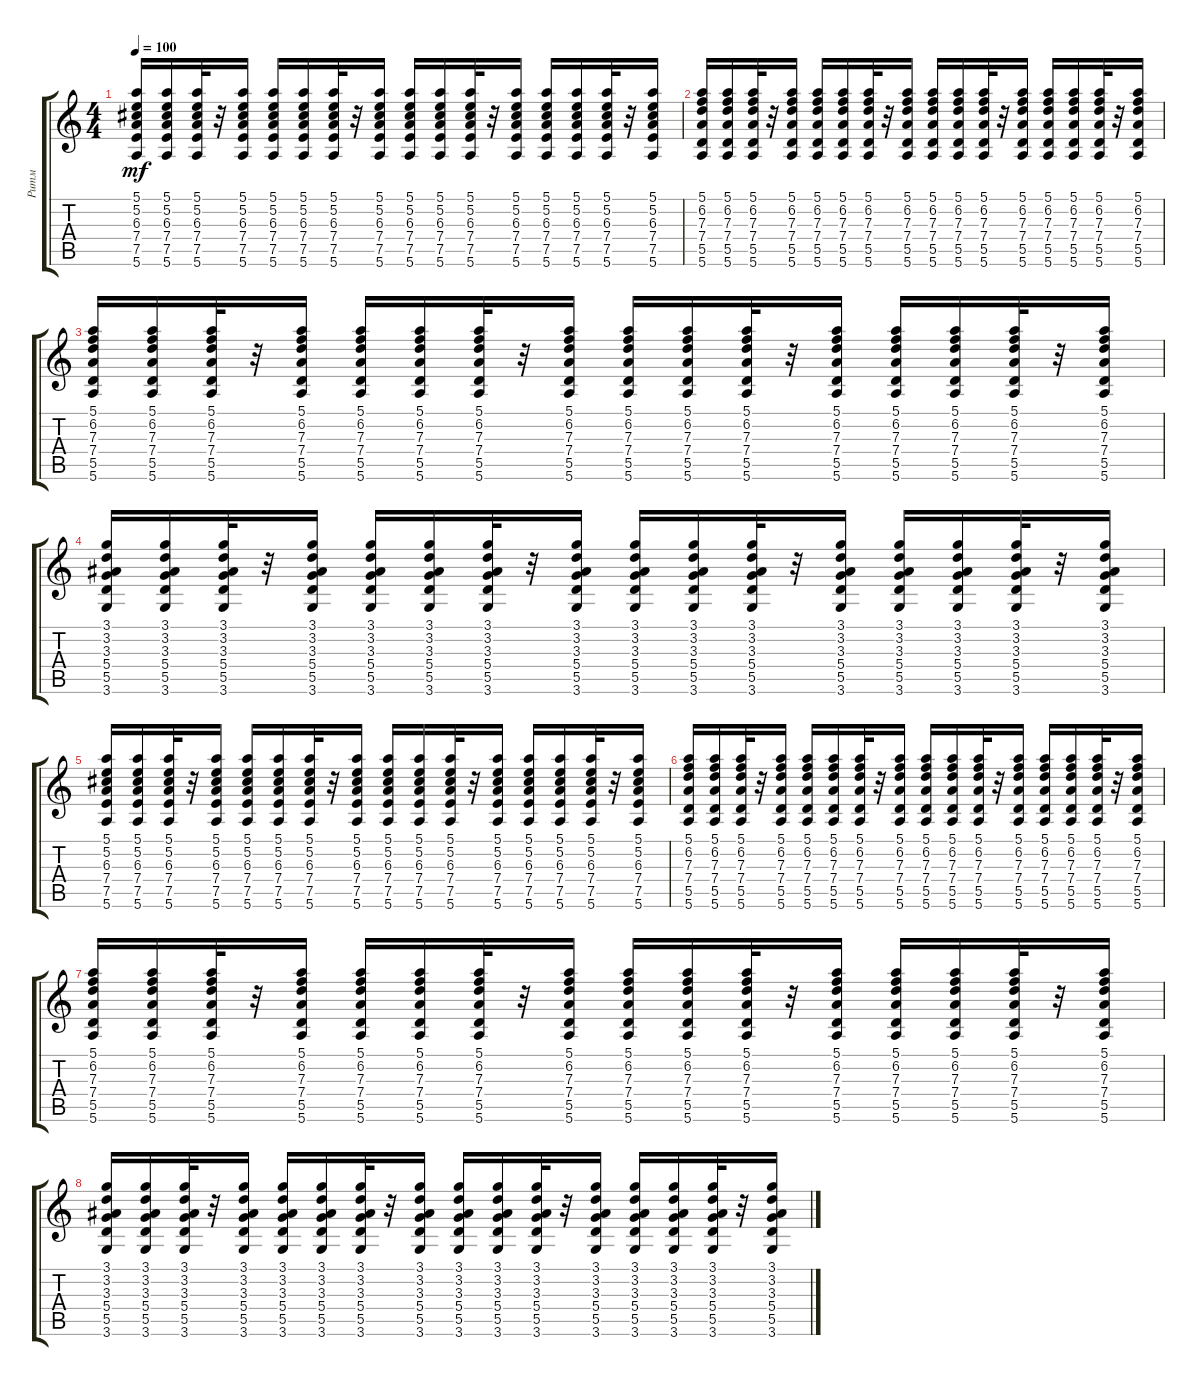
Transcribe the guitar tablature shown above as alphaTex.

\track ("Ритм" "Ритм") {instrument acousticguitarsteel}
\staff {score tabs}
\tuning (E4 B3 G3 D3 A2 E2) {hide}
\ts (4 4)
\tempo 100
\clef g2
\ks c
(5.1 5.2 6.3 7.4 7.5 5.6).16{dy mf} (5.1 5.2 6.3 7.4 7.5 5.6).16 (5.1 5.2 6.3 7.4 7.5 5.6).32 r.32 (5.1 5.2 6.3 7.4 7.5 5.6).16 (5.1 5.2 6.3 7.4 7.5 5.6).16 (5.1 5.2 6.3 7.4 7.5 5.6).16 (5.1 5.2 6.3 7.4 7.5 5.6).32 r.32 (5.1 5.2 6.3 7.4 7.5 5.6).16 (5.1 5.2 6.3 7.4 7.5 5.6).16 (5.1 5.2 6.3 7.4 7.5 5.6).16 (5.1 5.2 6.3 7.4 7.5 5.6).32 r.32 (5.1 5.2 6.3 7.4 7.5 5.6).16 (5.1 5.2 6.3 7.4 7.5 5.6).16 (5.1 5.2 6.3 7.4 7.5 5.6).16 (5.1 5.2 6.3 7.4 7.5 5.6).32 r.32 (5.1 5.2 6.3 7.4 7.5 5.6).16 |
(5.1 6.2 7.3 7.4 5.5 5.6).16 (5.1 6.2 7.3 7.4 5.5 5.6).16 (5.1 6.2 7.3 7.4 5.5 5.6).32 r.32 (5.1 6.2 7.3 7.4 5.5 5.6).16 (5.1 6.2 7.3 7.4 5.5 5.6).16 (5.1 6.2 7.3 7.4 5.5 5.6).16 (5.1 6.2 7.3 7.4 5.5 5.6).32 r.32 (5.1 6.2 7.3 7.4 5.5 5.6).16 (5.1 6.2 7.3 7.4 5.5 5.6).16 (5.1 6.2 7.3 7.4 5.5 5.6).16 (5.1 6.2 7.3 7.4 5.5 5.6).32 r.32 (5.1 6.2 7.3 7.4 5.5 5.6).16 (5.1 6.2 7.3 7.4 5.5 5.6).16 (5.1 6.2 7.3 7.4 5.5 5.6).16 (5.1 6.2 7.3 7.4 5.5 5.6).32 r.32 (5.1 6.2 7.3 7.4 5.5 5.6).16 |
(5.1 6.2 7.3 7.4 5.5 5.6).16 (5.1 6.2 7.3 7.4 5.5 5.6).16 (5.1 6.2 7.3 7.4 5.5 5.6).32 r.32 (5.1 6.2 7.3 7.4 5.5 5.6).16 (5.1 6.2 7.3 7.4 5.5 5.6).16 (5.1 6.2 7.3 7.4 5.5 5.6).16 (5.1 6.2 7.3 7.4 5.5 5.6).32 r.32 (5.1 6.2 7.3 7.4 5.5 5.6).16 (5.1 6.2 7.3 7.4 5.5 5.6).16 (5.1 6.2 7.3 7.4 5.5 5.6).16 (5.1 6.2 7.3 7.4 5.5 5.6).32 r.32 (5.1 6.2 7.3 7.4 5.5 5.6).16 (5.1 6.2 7.3 7.4 5.5 5.6).16 (5.1 6.2 7.3 7.4 5.5 5.6).16 (5.1 6.2 7.3 7.4 5.5 5.6).32 r.32 (5.1 6.2 7.3 7.4 5.5 5.6).16 |
(3.1 3.2 3.3 5.4 5.5 3.6).16 (3.1 3.2 3.3 5.4 5.5 3.6).16 (3.1 3.2 3.3 5.4 5.5 3.6).32 r.32 (3.1 3.2 3.3 5.4 5.5 3.6).16 (3.1 3.2 3.3 5.4 5.5 3.6).16 (3.1 3.2 3.3 5.4 5.5 3.6).16 (3.1 3.2 3.3 5.4 5.5 3.6).32 r.32 (3.1 3.2 3.3 5.4 5.5 3.6).16 (3.1 3.2 3.3 5.4 5.5 3.6).16 (3.1 3.2 3.3 5.4 5.5 3.6).16 (3.1 3.2 3.3 5.4 5.5 3.6).32 r.32 (3.1 3.2 3.3 5.4 5.5 3.6).16 (3.1 3.2 3.3 5.4 5.5 3.6).16 (3.1 3.2 3.3 5.4 5.5 3.6).16 (3.1 3.2 3.3 5.4 5.5 3.6).32 r.32 (3.1 3.2 3.3 5.4 5.5 3.6).16 |
(5.1 5.2 6.3 7.4 7.5 5.6).16 (5.1 5.2 6.3 7.4 7.5 5.6).16 (5.1 5.2 6.3 7.4 7.5 5.6).32 r.32 (5.1 5.2 6.3 7.4 7.5 5.6).16 (5.1 5.2 6.3 7.4 7.5 5.6).16 (5.1 5.2 6.3 7.4 7.5 5.6).16 (5.1 5.2 6.3 7.4 7.5 5.6).32 r.32 (5.1 5.2 6.3 7.4 7.5 5.6).16 (5.1 5.2 6.3 7.4 7.5 5.6).16 (5.1 5.2 6.3 7.4 7.5 5.6).16 (5.1 5.2 6.3 7.4 7.5 5.6).32 r.32 (5.1 5.2 6.3 7.4 7.5 5.6).16 (5.1 5.2 6.3 7.4 7.5 5.6).16 (5.1 5.2 6.3 7.4 7.5 5.6).16 (5.1 5.2 6.3 7.4 7.5 5.6).32 r.32 (5.1 5.2 6.3 7.4 7.5 5.6).16 |
(5.1 6.2 7.3 7.4 5.5 5.6).16 (5.1 6.2 7.3 7.4 5.5 5.6).16 (5.1 6.2 7.3 7.4 5.5 5.6).32 r.32 (5.1 6.2 7.3 7.4 5.5 5.6).16 (5.1 6.2 7.3 7.4 5.5 5.6).16 (5.1 6.2 7.3 7.4 5.5 5.6).16 (5.1 6.2 7.3 7.4 5.5 5.6).32 r.32 (5.1 6.2 7.3 7.4 5.5 5.6).16 (5.1 6.2 7.3 7.4 5.5 5.6).16 (5.1 6.2 7.3 7.4 5.5 5.6).16 (5.1 6.2 7.3 7.4 5.5 5.6).32 r.32 (5.1 6.2 7.3 7.4 5.5 5.6).16 (5.1 6.2 7.3 7.4 5.5 5.6).16 (5.1 6.2 7.3 7.4 5.5 5.6).16 (5.1 6.2 7.3 7.4 5.5 5.6).32 r.32 (5.1 6.2 7.3 7.4 5.5 5.6).16 |
(5.1 6.2 7.3 7.4 5.5 5.6).16 (5.1 6.2 7.3 7.4 5.5 5.6).16 (5.1 6.2 7.3 7.4 5.5 5.6).32 r.32 (5.1 6.2 7.3 7.4 5.5 5.6).16 (5.1 6.2 7.3 7.4 5.5 5.6).16 (5.1 6.2 7.3 7.4 5.5 5.6).16 (5.1 6.2 7.3 7.4 5.5 5.6).32 r.32 (5.1 6.2 7.3 7.4 5.5 5.6).16 (5.1 6.2 7.3 7.4 5.5 5.6).16 (5.1 6.2 7.3 7.4 5.5 5.6).16 (5.1 6.2 7.3 7.4 5.5 5.6).32 r.32 (5.1 6.2 7.3 7.4 5.5 5.6).16 (5.1 6.2 7.3 7.4 5.5 5.6).16 (5.1 6.2 7.3 7.4 5.5 5.6).16 (5.1 6.2 7.3 7.4 5.5 5.6).32 r.32 (5.1 6.2 7.3 7.4 5.5 5.6).16 |
(3.1 3.2 3.3 5.4 5.5 3.6).16 (3.1 3.2 3.3 5.4 5.5 3.6).16 (3.1 3.2 3.3 5.4 5.5 3.6).32 r.32 (3.1 3.2 3.3 5.4 5.5 3.6).16 (3.1 3.2 3.3 5.4 5.5 3.6).16 (3.1 3.2 3.3 5.4 5.5 3.6).16 (3.1 3.2 3.3 5.4 5.5 3.6).32 r.32 (3.1 3.2 3.3 5.4 5.5 3.6).16 (3.1 3.2 3.3 5.4 5.5 3.6).16 (3.1 3.2 3.3 5.4 5.5 3.6).16 (3.1 3.2 3.3 5.4 5.5 3.6).32 r.32 (3.1 3.2 3.3 5.4 5.5 3.6).16 (3.1 3.2 3.3 5.4 5.5 3.6).16 (3.1 3.2 3.3 5.4 5.5 3.6).16 (3.1 3.2 3.3 5.4 5.5 3.6).32 r.32 (3.1 3.2 3.3 5.4 5.5 3.6).16
